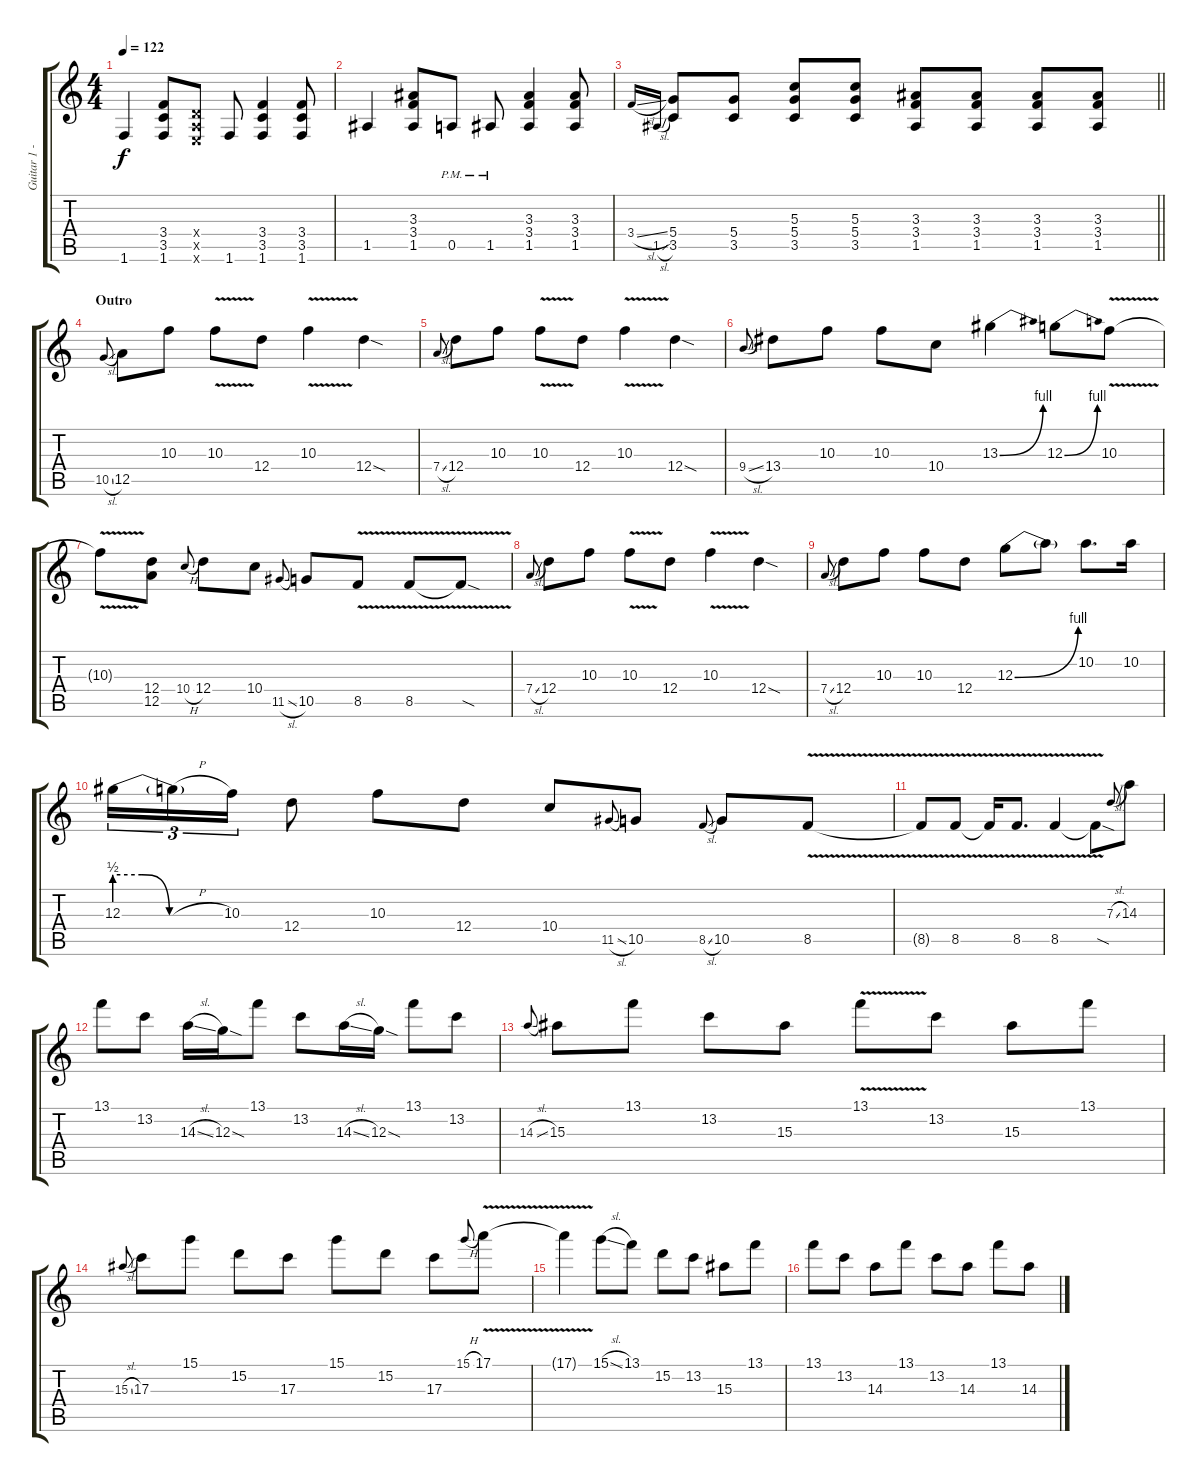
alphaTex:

\track ("Guitar 1 - Brad Paisley" "Guitar 1 -") {instrument distortionguitar}
\staff {score tabs}
\tuning (E4 B3 G3 D3 A2 E2) {hide}
\ts (4 4)
\tempo 122
\clef g2
\ks c
1.6.4{dy f} (3.4 3.5 1.6).8 (0.4{x} 0.5{x} 0.6{x}).8 1.6.8 (3.4 3.5 1.6).4 (3.4 3.5 1.6).8 |
1.5.4 (3.3 3.4 1.5).8 0.5{pm}.8 1.5{pm}.8 (3.3 3.4 1.5).4 (3.3 3.4 1.5).8 |
\barLineRight lightlight
3.4{sl}.16{gr onbeat} 1.5{sl}.16{gr onbeat} (5.4 3.5).8 (5.4 3.5).8 (5.3 5.4 3.5).8 (5.3 5.4 3.5).8 (3.3 3.4 1.5).8 (3.3 3.4 1.5).8 (3.3 3.4 1.5).8 (3.3 3.4 1.5).8 |
\section ("" "Outro")
10.5{sl}.8{gr onbeat} 12.5.8 10.3.8 10.3{v}.8 12.4.8 10.3{v}.4 12.4{sod}.4 |
7.4{sl}.8{gr onbeat} 12.4.8 10.3.8 10.3{v}.8 12.4.8 10.3{v}.4 12.4{sod}.4 |
9.4{sl}.8{gr onbeat} 13.4.8 10.3.8 10.3.8 10.4.8 13.3{be (bend 0 0 60 4)}.4 12.3{be (bend 0 0 60 4)}.8 10.3{v}.8 |
10.3{t}.8 (12.4 12.5).8 10.4{h}.8{gr onbeat} 12.4.8 10.4.8 11.5{sl}.8{gr onbeat} 10.5.8 8.5{v}.8 8.5{v}.8 8.5{sod t}.8 |
7.4{sl}.8{gr onbeat} 12.4.8 10.3.8 10.3{v}.8 12.4.8 10.3{v}.4 12.4{sod}.4 |
7.4{sl}.8{gr onbeat} 12.4.8 10.3.8 10.3.8 12.4.8 12.3{be (bend 0 0 60 4)}.8 12.3{t}.8 10.2.8{d} 10.2.16 |
12.3{be (custom 0 2 15 2 30 0 60 0)}.16{tu (3 2)} 12.3{h t}.16{tu (3 2)} 10.3.16{tu (3 2)} 12.4.8 10.3.8 12.4.8 10.4.8 11.5{sl}.8{gr onbeat} 10.5.8 8.5{sl}.8{gr onbeat} 10.5.8 8.5{v}.8 |
8.5{v t}.8 8.5{v}.8 8.5{v t}.16 8.5{v}.8{d} 8.5{v}.4 8.5{sod t}.8 7.3{sl}.8{gr onbeat} 14.3.8 |
13.1.8 13.2.8 14.3{sl}.16 12.3{sod}.16 13.1.8 13.2.8 14.3{sl}.16 12.3{sod}.16 13.1.8 13.2.8 |
14.3{sl}.8{gr onbeat} 15.3.8 13.1.8 13.2.8 15.3.8 13.1{v}.8 13.2.8 15.3.8 13.1.8 |
15.3{sl}.8{gr onbeat} 17.3.8 15.1.8 15.2.8 17.3.8 15.1.8 15.2.8 17.3.8 15.1{h}.8{gr onbeat} 17.1{v}.8 |
17.1{t}.4 15.1{sl}.8 13.1.8 15.2.8 13.2.8 15.3.8 13.1.8 |
13.1.8 13.2.8 14.3.8 13.1.8 13.2.8 14.3.8 13.1.8 14.3.8
